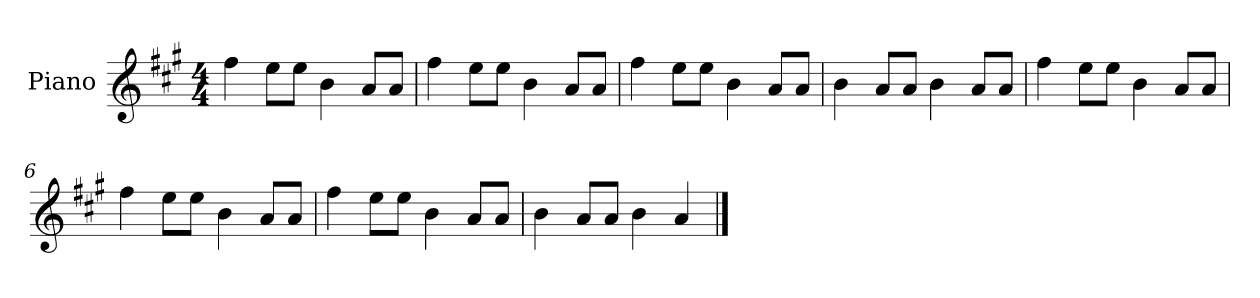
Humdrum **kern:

**kern
*part1
*staff1
*I"Piano
*I'Pno
*clefG2
*k[f#c#g#]
*M4/4
=1
4ff#\
8ee\L
8ee\J
4b\
8a/L
8a/J
=2
4ff#\
8ee\L
8ee\J
4b\
8a/L
8a/J
=3
4ff#\
8ee\L
8ee\J
4b\
8a/L
8a/J
=4
4b\
8a/L
8a/J
4b\
8a/L
8a/J
=5
4ff#\
8ee\L
8ee\J
4b\
8a/L
8a/J
=6
4ff#\
8ee\L
8ee\J
4b\
8a/L
8a/J
=7
4ff#\
8ee\L
8ee\J
4b\
8a/L
8a/J
=8
4b\
8a/L
8a/J
4b\
4a/
==
*-
